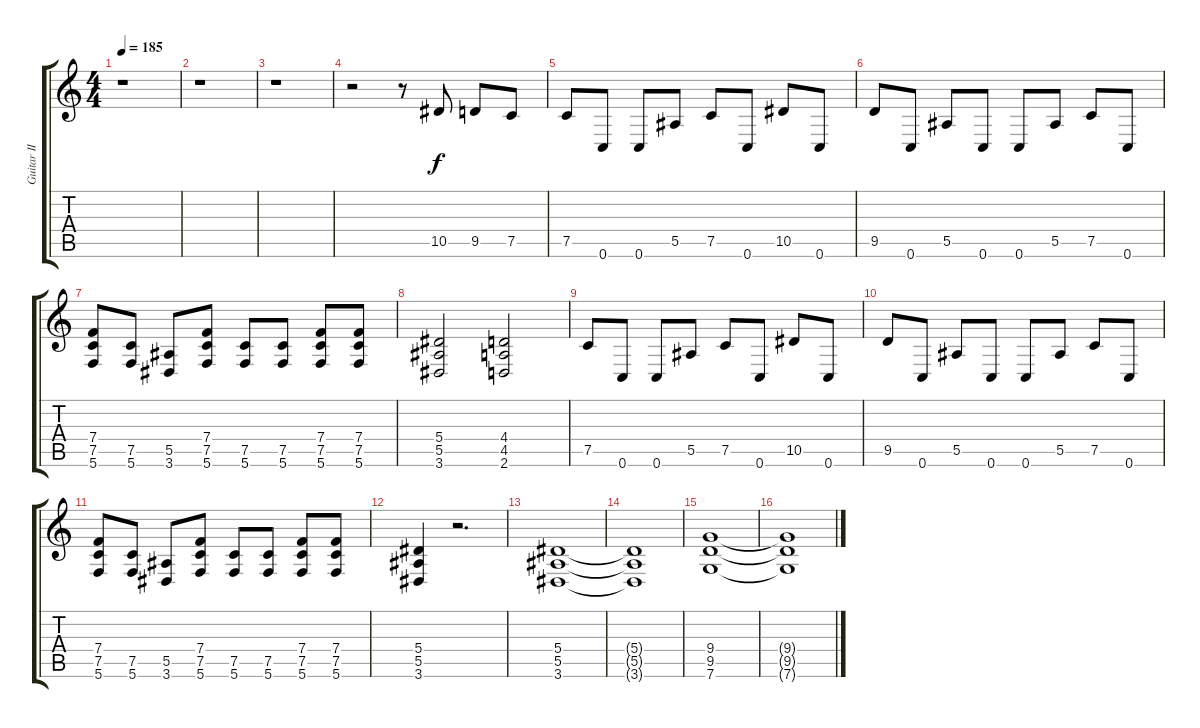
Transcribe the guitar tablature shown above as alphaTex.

\track ("Guitar II" "Guitar II") {instrument distortionguitar}
\staff {score tabs}
\tuning (C4 G3 Eb3 Bb2 F2 C2) {hide}
\ts (4 4)
\tempo 185
\clef g2
\ks c
r.1{dy mp} |
r.1 |
r.1 |
r.2 r.8 10.5.8{dy f} 9.5.8 7.5.8 |
7.5.8 0.6.8 0.6.8 5.5.8 7.5.8 0.6.8 10.5.8 0.6.8 |
9.5.8 0.6.8 5.5.8 0.6.8 0.6.8 5.5.8 7.5.8 0.6.8 |
(7.4 7.5 5.6).8 (7.5 5.6).8 (5.5 3.6).8 (7.4 7.5 5.6).8 (7.5 5.6).8 (7.5 5.6).8 (7.4 7.5 5.6).8 (7.4 7.5 5.6).8 |
(5.4 5.5 3.6).2 (4.4 4.5 2.6).2 |
7.5.8 0.6.8 0.6.8 5.5.8 7.5.8 0.6.8 10.5.8 0.6.8 |
9.5.8 0.6.8 5.5.8 0.6.8 0.6.8 5.5.8 7.5.8 0.6.8 |
(7.4 7.5 5.6).8 (7.5 5.6).8 (5.5 3.6).8 (7.4 7.5 5.6).8 (7.5 5.6).8 (7.5 5.6).8 (7.4 7.5 5.6).8 (7.4 7.5 5.6).8 |
(5.4 5.5 3.6).4 r.2{d} |
(5.4 5.5 3.6).1 |
(5.4{t} 5.5{t} 3.6{t}).1 |
(9.4 9.5 7.6).1 |
(9.4{t} 9.5{t} 7.6{t}).1
